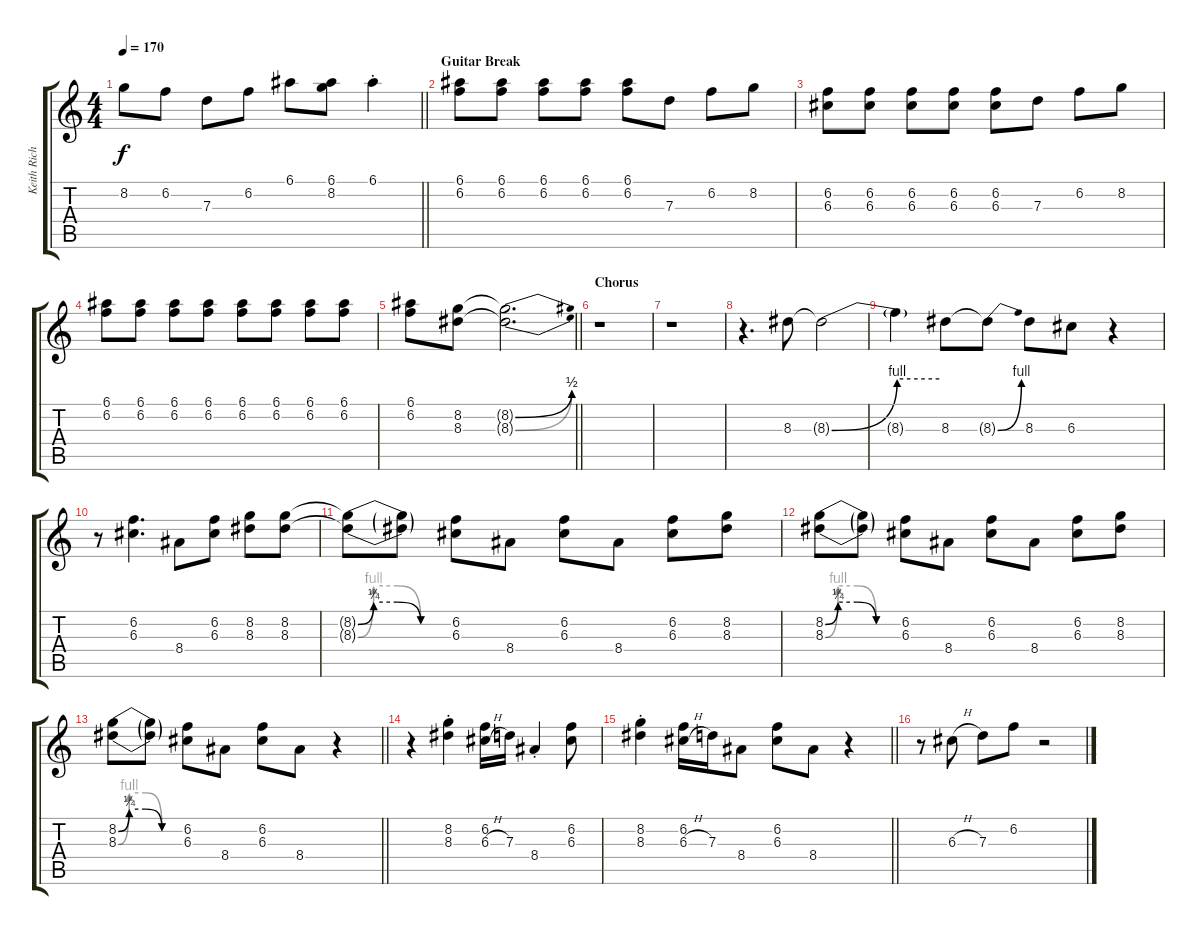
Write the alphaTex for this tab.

\track ("Keith Richards" "Keith Rich") {instrument overdrivenguitar}
\staff {score tabs}
\tuning (E4 B3 G3 D3 A2 E2) {hide}
\ts (4 4)
\tempo 170
\clef g2
\barLineRight lightlight
\ks c
8.2.8{dy f} 6.2.8 7.3.8 6.2.8 6.1.8 (6.1 8.2).8 6.1{st}.4 |
\section ("" "Guitar Break")
(6.1 6.2).8 (6.1 6.2).8 (6.1 6.2).8 (6.1 6.2).8 (6.1 6.2).8 7.3.8 6.2.8 8.2.8 |
(6.2 6.3).8 (6.2 6.3).8 (6.2 6.3).8 (6.2 6.3).8 (6.2 6.3).8 7.3.8 6.2.8 8.2.8 |
(6.1 6.2).8 (6.1 6.2).8 (6.1 6.2).8 (6.1 6.2).8 (6.1 6.2).8 (6.1 6.2).8 (6.1 6.2).8 (6.1 6.2).8 |
\barLineRight lightlight
(6.1 6.2).8 (8.2 8.3).8 (8.2{be (bend 0 0 60 2) t} 8.3{be (bend 0 0 60 2) t}).2{d} |
\section ("" "Chorus")
r.1 |
r.1 |
r.4{d} 8.3.8 8.3{be (bend 0 0 60 4) t}.2 |
8.3{be (hold 0 4 60 4) t}.4 8.3.8 8.3{be (bend 0 0 60 4) t}.8 8.3.8 6.3.8 r.4 |
r.8 (6.2 6.3).4{d} 8.4.8 (6.2 6.3).8 (8.2 8.3).8 (8.2 8.3).8 |
(8.2{be (custom 0 0 10 1 25 1 40 0 60 0) t} 8.3{be (custom 0 0 10 4 25 4 40 0 60 0) t}).8 (8.2{t} 8.3{t}).8 (6.2 6.3).8 8.4.8 (6.2 6.3).8 8.4.8 (6.2 6.3).8 (8.2 8.3).8 |
(8.2{be (custom 0 0 10 1 25 1 40 0 60 0)} 8.3{be (custom 0 0 10 4 25 4 40 0 60 0)}).8 (8.2{t} 8.3{t}).8 (6.2 6.3).8 8.4.8 (6.2 6.3).8 8.4.8 (6.2 6.3).8 (8.2 8.3).8 |
\barLineRight lightlight
(8.2{be (custom 0 0 10 1 25 1 40 0 60 0)} 8.3{be (custom 0 0 10 4 25 4 40 0 60 0)}).8 (8.2{t} 8.3{t}).8 (6.2 6.3).8 8.4.8 (6.2 6.3).8 8.4.8 r.4 |
r.4 (8.2{st} 8.3{st}).4 (6.2 6.3{h}).16 7.3.16 8.4{st}.4 (6.2 6.3).8 |
\barLineRight lightlight
(8.2{st} 8.3{st}).4 (6.2 6.3{h}).16 7.3.16 8.4.8 (6.2 6.3).8 8.4.8 r.4 |
r.8 6.3{h}.8 7.3.8 6.2.8 r.2
